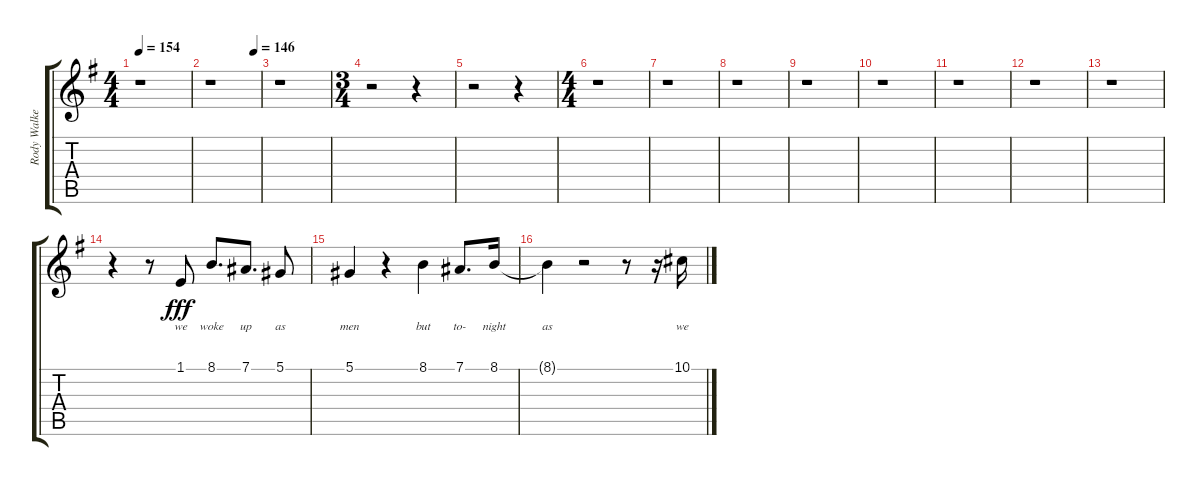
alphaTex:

\track ("Rody Walker" "Rody Walke") {mute instrument lead2sawtooth}
\staff {score tabs}
\tuning (Eb4 Bb3 Gb3 Db3 Ab2 Eb2) {hide}
\ts (4 4)
\tempo 154
\clef g2
\ks g
r.1{dy fff} |
\tempo (146 0.875)
r.1 |
r.1 |
\ts (3 4)
r.2 r.4 |
r.2 r.4 |
\ts (4 4)
r.1 |
r.1 |
r.1 |
r.1 |
r.1 |
r.1 |
r.1 |
r.1 |
r.4 r.8 1.1.8{lyrics (0 "we") lyrics (1 "") lyrics (2 "") lyrics (3 "") lyrics (4 "")} 8.1.8{d lyrics (0 "woke") lyrics (1 "") lyrics (2 "") lyrics (3 "") lyrics (4 "")} 7.1.8{d lyrics (0 "up") lyrics (1 "") lyrics (2 "") lyrics (3 "") lyrics (4 "")} 5.1.8{lyrics (0 "as") lyrics (1 "") lyrics (2 "") lyrics (3 "") lyrics (4 "")} |
5.1.4{lyrics (0 "men") lyrics (1 "") lyrics (2 "") lyrics (3 "") lyrics (4 "")} r.4 8.1.4{lyrics (0 "but") lyrics (1 "") lyrics (2 "") lyrics (3 "") lyrics (4 "")} 7.1.8{d lyrics (0 "to-") lyrics (1 "") lyrics (2 "") lyrics (3 "") lyrics (4 "")} 8.1.16{lyrics (0 "night") lyrics (1 "") lyrics (2 "") lyrics (3 "") lyrics (4 "")} |
8.1{t}.4{lyrics (0 "as") lyrics (1 "") lyrics (2 "") lyrics (3 "") lyrics (4 "")} r.2 r.8 r.16 10.1.16{lyrics (0 "we") lyrics (1 "") lyrics (2 "") lyrics (3 "") lyrics (4 "")}
